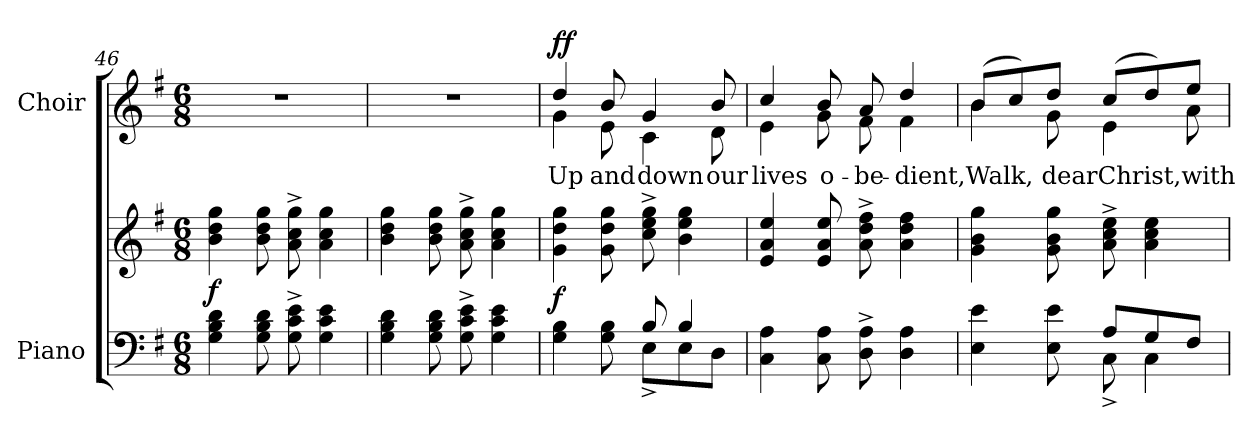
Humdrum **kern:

**kern	**kern	**dynam	**kern	**text	**dynam
*part2	*part2	*part2	*part1	*part1	*part1
*staff3	*staff2	*staff2/3	*staff1	*staff1	*staff1
*I"Piano	*	*	*I"Choir	*	*
*I'Pno.	*	*	*I'Choir	*	*
*clefF4	*clefG2	*	*clefG2	*	*
*k[f#]	*k[f#]	*	*k[f#]	*	*
*G:	*G:	*	*G:	*	*
*M6/8	*M6/8	*	*M6/8	*	*
=46	=46	=46	=46	=46	=46
!	!	!	!LO:N:vis=1	!	!
4Gi\ 4Bi 4di	4bi\ 4ddi 4ggi	f	2.r	.	.
8Gi\ 8Bi 8di	8bi\ 8ddi 8ggi	.	.	.	.
8Gi\^ 8ci^ 8ei^	8ai\^ 8cci^ 8ggi^	.	.	.	.
4Gi\ 4ci 4ei	4ai\ 4cci 4ggi	.	.	.	.
=47	=47	=47	=47	=47	=47
!	!	!	!LO:N:vis=1	!	!
4Gi\ 4Bi 4di	4bi\ 4ddi 4ggi	.	2.r	.	.
8Gi\ 8Bi 8di	8bi\ 8ddi 8ggi	.	.	.	.
8Gi\^ 8ci^ 8ei^	8ai\^ 8cci^ 8ggi^	.	.	.	.
4Gi\ 4ci 4ei	4ai\ 4cci 4ggi	.	.	.	.
!!LO:PB:g=z
=48	=48	=48	=48	=48	=48
*^	*	*	*	*	*
!	!	!	!	!LO:TX:b:t=4.	!	!
!	!	!	!	!	!LO:LY:b:color=#000000	!
*	*	*	*	*^	*	*
4Gi\ 4Bi	4.ryy	4gi\ 4ddi 4ggi	f	4ddi/	4gi\	Up	ff
!	!	!	!	!	!	!LO:LY:b:color=#000000	!
8Gi\ 8Bi	.	8gi\ 8ddi 8ggi	.	8bi/	8ei\	and	.
!	!	!	!	!	!	!LO:LY:b:color=#000000	!
8Bi/	8E^i\L	8cci\^ 8eei^ 8ggi^	.	4gi/	4ci\	down	.
4Bi/	8Ei\	4bi\ 4eei 4ggi	.	.	.	.	.
!	!	!	!	!	!	!LO:LY:b:color=#000000	!
.	8Di\J	.	.	8bi/	8di\	our	.
*v	*v	*	*	*	*	*	*
=49	=49	=49	=49	=49	=49	=49
*^	*	*	*	*	*	*
!	!	!	!	!	!	!LO:LY:b:color=#000000	!
*v	*v	*	*	*	*	*	*
4Ci\ 4Ai	4ei/ 4ai 4eei	.	4cci/	4ei\	lives	.
!	!	!	!	!	!LO:LY:b:color=#000000	!
8Ci\ 8Ai	8ei/ 8ai 8eei	.	8bi/	8gi\	o-	.
!	!	!	!	!	!LO:LY:b:color=#000000	!
8Di\^ 8Ai^	8ai\^ 8ddi^ 8ff#i^	.	8ai/	8f#i\	-be-	.
!	!	!	!	!	!LO:LY:b:color=#000000	!
4Di\ 4Ai	4ai\ 4ddi 4ff#i	.	4ddi/	4f#i\	-dient,	.
=50	=50	=50	=50	=50	=50	=50
*^	*	*	*	*	*	*
!	!	!	!	!	!	!LO:LY:b:color=#000000	!
4Ei\ 4ei	4.ryy	4gi\ 4bi 4ggi	.	(8bi/L	4bi\	Walk,	.
.	.	.	.	8cci/)	.	.	.
!	!	!	!	!	!	!LO:LY:b:color=#000000	!
8Ei\ 8ei	.	8gi\ 8bi 8ggi	.	8ddi/J	8gi\	dear	.
!	!	!	!	!	!	!LO:LY:b:color=#000000	!
8Ai/L	8C^i\	8ai\^ 8cci^ 8eei^	.	(8cci/L	4ei\	Christ,	.
8Gi/	4Ci\	4ai\ 4cci 4eei	.	8ddi/)	.	.	.
!	!	!	!	!	!	!LO:LY:b:color=#000000	!
8F#i/J	.	.	.	8eei/J	8ai\	with	.
*v	*v	*	*	*v	*v	*	*
=	=	=	=	=	=
*-	*-	*-	*-	*-	*-
